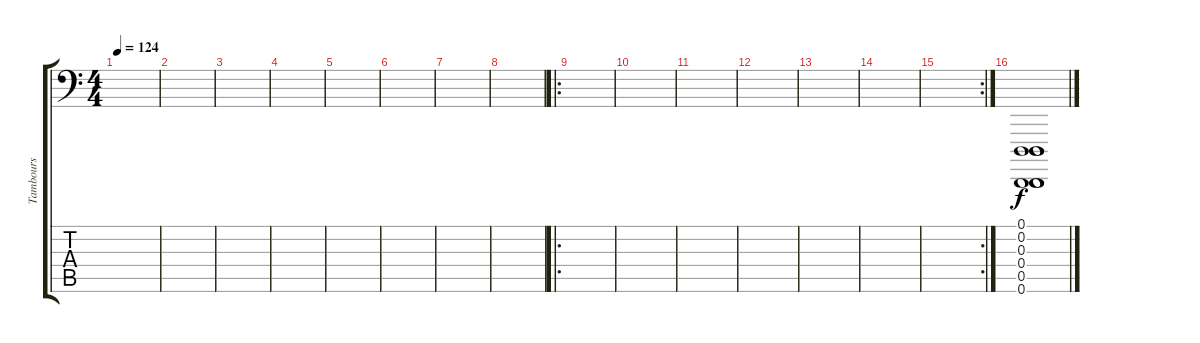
\track ("Tambours" "Tambours") {instrument melodictom}
\staff {score tabs}
\tuning (D1 D1 D1 D0 D0 D0) {hide}
\ts (4 4)
\tempo 124
\clef f4
\ks c
|
|
|
|
|
|
|
|
\ro
|
|
|
|
|
|
\rc 2
|
(0.1 0.2 0.3 0.4 0.5 0.6).1
